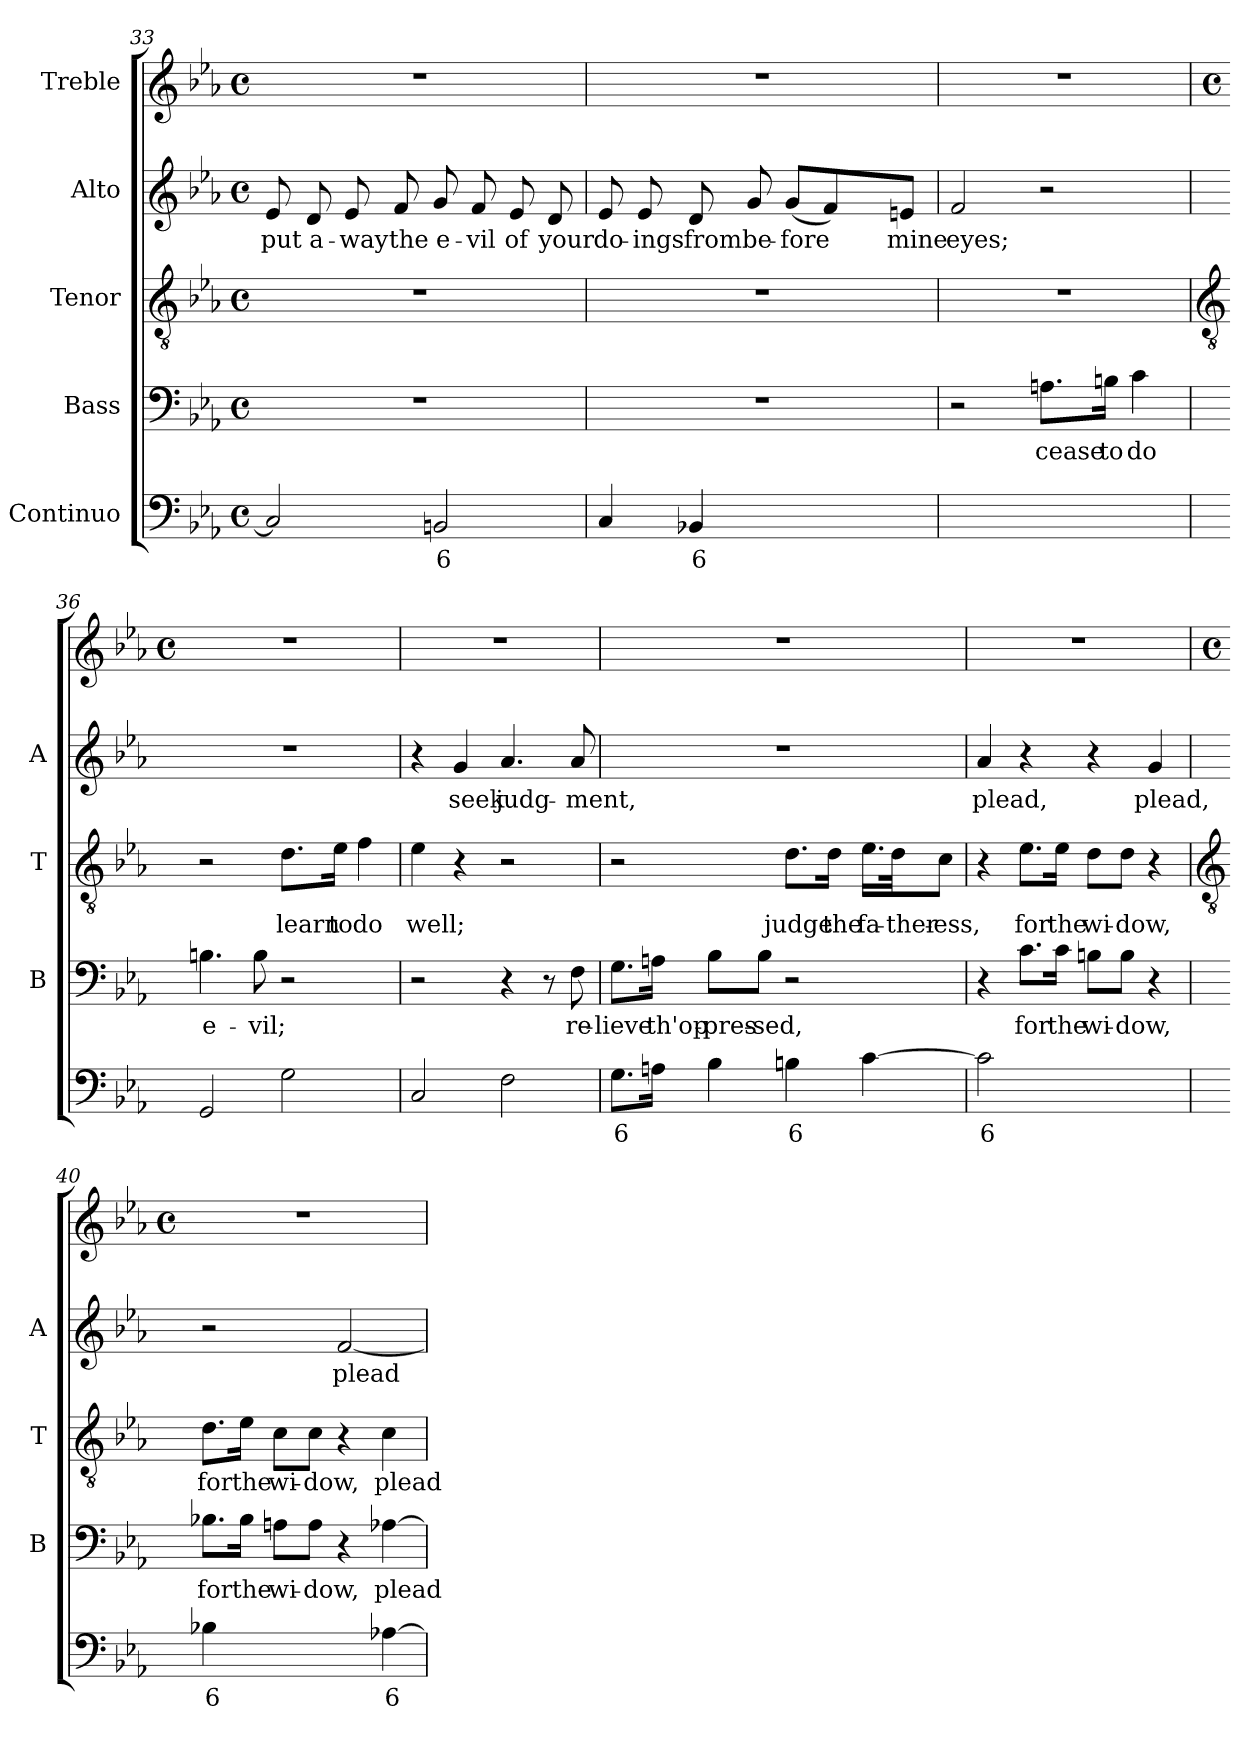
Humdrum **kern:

**kern	**text	**kern	**text	**kern	**text	**kern	**text	**kern
*part5	*part5	*part4	*part4	*part3	*part3	*part2	*part2	*part1
*staff5	*staff5	*staff4	*staff4	*staff3	*staff3	*staff2	*staff2	*staff1
*I"Continuo	*	*I"Bass	*	*I"Tenor	*	*I"Alto	*	*I"Treble
*	*	*I'B	*	*I'T	*	*I'A	*	*
*clefF4	*	*clefF4	*	*clefGv2	*	*clefG2	*	*clefG2
*k[b-e-a-]	*	*k[b-e-a-]	*	*k[b-e-a-]	*	*k[b-e-a-]	*	*k[b-e-a-]
*E-:	*	*E-:	*	*E-:	*	*E-:	*	*E-:
*M4/4	*	*M4/4	*	*M4/4	*	*M4/4	*	*M4/4
*met(c)	*	*met(c)	*	*met(c)	*	*met(c)	*	*met(c)
=33	=33	=33	=33	=33	=33	=33	=33	=33
!	!	!	!	!	!	!	!LO:LY:b	!
2C]	.	1r	.	1r	.	8e-	put	1r
!	!	!	!	!	!	!	!LO:LY:b	!
.	.	.	.	.	.	8d	a-	.
!	!	!	!	!	!	!	!LO:LY:b	!
.	.	.	.	.	.	8e-	-way	.
!	!	!	!	!	!	!	!LO:LY:b	!
.	.	.	.	.	.	8f	the	.
!	!LO:LY:b	!	!	!	!	!	!LO:LY:b	!
2BBn	6	.	.	.	.	8g	e-	.
!	!	!	!	!	!	!	!LO:LY:b	!
.	.	.	.	.	.	8f	-vil	.
!	!	!	!	!	!	!	!LO:LY:b	!
.	.	.	.	.	.	8e-	of	.
!	!	!	!	!	!	!	!LO:LY:b	!
.	.	.	.	.	.	8d	your	.
=34	=34	=34	=34	=34	=34	=34	=34	=34
!	!	!	!	!	!	!	!LO:LY:b	!
4C	.	1r	.	1r	.	8e-	do-	1r
!	!	!	!	!	!	!	!LO:LY:b	!
.	.	.	.	.	.	8e-	-ings	.
!	!LO:LY:b	!	!	!	!	!	!LO:LY:b	!
4BB-X	6	.	.	.	.	8d	from	.
!	!	!	!	!	!	!	!LO:LY:b	!
.	.	.	.	.	.	8g	be-	.
!	!LO:LY:b	!	!	!	!	!	!LO:LY:b	!
[8AA-yy	7	.	.	.	.	(<8gL	-fore	.
!	!LO:LY:b	!	!	!	!	!	!	!
8AA-yy]	6	.	.	.	.	4f)	.	.
!	!LO:LY:b	!	!	!	!	!	!	!
[8GGyy	7	.	.	.	.	.	.	.
!	!LO:LY:b	!	!	!	!	!	!LO:LY:b	!
8GGLyy]	6	.	.	.	.	8enJ	mine	.
=35	=35	=35	=35	=35	=35	=35	=35	=35
!	!	!	!	!	!	!	!LO:LY:b	!
[2FFyy	.	2r	.	1r	.	2f	eyes;	1r
!	!	!	!LO:LY:b	!	!	!	!	!
2FFyy]	.	8.An\L	cease	.	.	2r	.	.
!	!	!	!LO:LY:b	!	!	!	!	!
.	.	16Bn\Jk	to	.	.	.	.	.
!	!	!	!LO:LY:b	!	!	!	!	!
.	.	4c	do	.	.	.	.	.
!!LO:LB:g=z
=36	=36	=36	=36	=36	=36	=36	=36	=36
*	*	*	*	*clefGv2	*	*	*	*
*	*	*	*	*	*	*	*	*M4/4
*	*	*	*	*	*	*	*	*met(c)
!	!	!	!LO:LY:b	!	!	!	!	!
2GG	.	4.Bn	e-	2r	.	1r	.	1r
!	!	!	!LO:LY:b	!	!	!	!	!
.	.	8B	-vil;	.	.	.	.	.
!	!	!	!	!	!LO:LY:b	!	!	!
2G	.	2r	.	8.d\L	learn	.	.	.
!	!	!	!	!	!LO:LY:b	!	!	!
.	.	.	.	16e-\Jk	to	.	.	.
!	!	!	!	!	!LO:LY:b	!	!	!
.	.	.	.	4f	do	.	.	.
=37	=37	=37	=37	=37	=37	=37	=37	=37
!	!	!	!	!	!LO:LY:b	!	!	!
2C	.	2r	.	4e-	well;	4r	.	1r
!	!	!	!	!	!	!	!LO:LY:b	!
.	.	.	.	4r	.	4g	seek	.
!	!	!	!	!	!	!	!LO:LY:b	!
2F	.	4r	.	2r	.	4.a-	judg-	.
.	.	8r	.	.	.	.	.	.
!	!	!	!LO:LY:b	!	!	!	!LO:LY:b	!
.	.	8F	re-	.	.	8a-	-ment,	.
=38	=38	=38	=38	=38	=38	=38	=38	=38
!	!LO:LY:b	!	!LO:LY:b	!	!	!	!	!
8.GL	6	8.G\L	-lieve	2r	.	1r	.	1r
!	!	!	!LO:LY:b	!	!	!	!	!
16AnJ	.	16An\Jk	th'op-	.	.	.	.	.
!	!	!	!LO:LY:b	!	!	!	!	!
4B-	.	8B-\L	-pres-	.	.	.	.	.
!	!	!	!LO:LY:b	!	!	!	!	!
.	.	8B-\J	-sed,	.	.	.	.	.
!	!LO:LY:b	!	!	!	!LO:LY:b	!	!	!
4Bn	6	2r	.	8.d\L	judge	.	.	.
!	!	!	!	!	!LO:LY:b	!	!	!
.	.	.	.	16d\Jk	the	.	.	.
!	!	!	!	!	!LO:LY:b	!	!	!
[4c	.	.	.	16.e-\LL	fa-	.	.	.
!	!	!	!	!	!LO:LY:b	!	!	!
.	.	.	.	32d\Jk	-ther-	.	.	.
!	!	!	!	!	!LO:LY:b	!	!	!
.	.	.	.	8c\J	-ess,	.	.	.
=39	=39	=39	=39	=39	=39	=39	=39	=39
!	!LO:LY:b	!	!	!	!	!	!LO:LY:b	!
2c]	6	4r	.	4r	.	4a-	plead,	1r
!	!	!	!LO:LY:b	!	!LO:LY:b	!	!	!
.	.	8.c\L	for	8.e-\L	for	4r	.	.
!	!	!	!LO:LY:b	!	!LO:LY:b	!	!	!
.	.	16c\Jk	the	16e-\Jk	the	.	.	.
!	!LO:LY:b	!	!LO:LY:b	!	!LO:LY:b	!	!	!
[4Bnyy	7	8Bn\L	wi-	8d\L	wi-	4r	.	.
!	!	!	!LO:LY:b	!	!LO:LY:b	!	!	!
.	.	8B\J	-dow,	8d\J	-dow,	.	.	.
!	!LO:LY:b	!	!	!	!	!	!LO:LY:b	!
4Byy]	6	4r	.	4r	.	4g	plead,	.
!!LO:LB:g=z
=40	=40	=40	=40	=40	=40	=40	=40	=40
*	*	*	*	*clefGv2	*	*	*	*
*	*	*	*	*	*	*	*	*M4/4
*	*	*	*	*	*	*	*	*met(c)
!	!LO:LY:b	!	!LO:LY:b	!	!LO:LY:b	!	!	!
4B-X	6	8.B-X\L	for	8.d\L	for	2r	.	1r
!	!	!	!LO:LY:b	!	!LO:LY:b	!	!	!
.	.	16B-\Jk	the	16e-\Jk	the	.	.	.
!	!LO:LY:b	!	!LO:LY:b	!	!LO:LY:b	!	!	!
[4Anyy	7	8An\L	wi-	8c\L	wi-	.	.	.
!	!	!	!LO:LY:b	!	!LO:LY:b	!	!	!
.	.	8A\J	-dow,	8c\J	-dow,	.	.	.
!	!LO:LY:b	!	!	!	!	!	!LO:LY:b	!
4Ayy]	6	4r	.	4r	.	[2f	plead	.
!	!LO:LY:b	!	!LO:LY:b	!	!LO:LY:b	!	!	!
[4A-X	6	[4A-X	plead	4c	plead	.	.	.
=	=	=	=	=	=	=	=	=
*-	*-	*-	*-	*-	*-	*-	*-	*-
